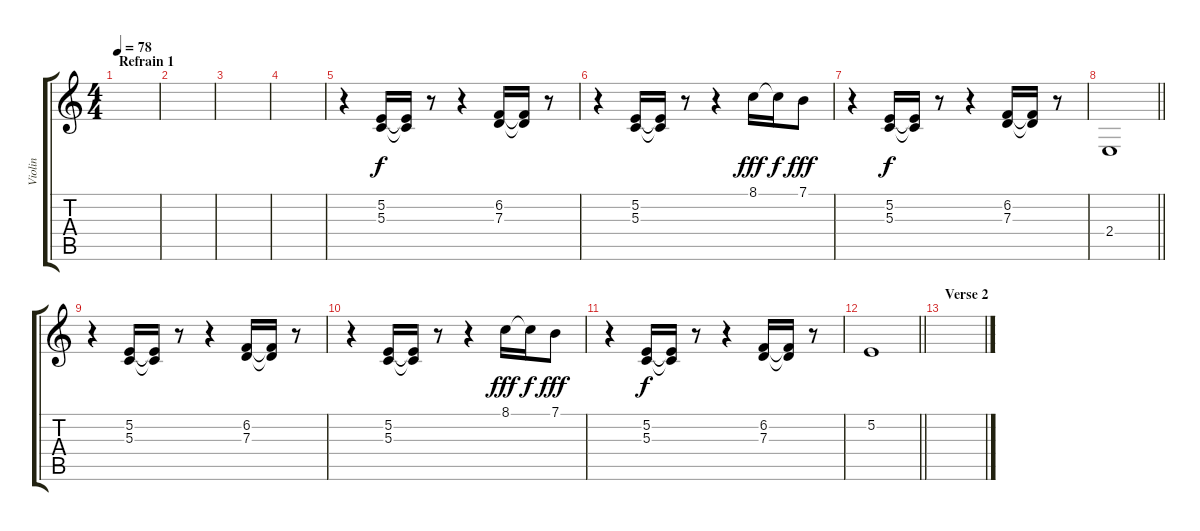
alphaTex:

\track ("Violin" "Violin") {instrument stringensemble1}
\staff {score tabs}
\tuning (E4 B3 G3 D3 A2 E2) {hide}
\ts (4 4)
\section ("" "Refrain 1")
\tempo 78
\clef g2
\ks c
|
|
|
|
r.4{beam merge} (5.2 5.3).16 (5.2{t} 5.3{t}).16 r.8 r.4{beam merge} (6.2 7.3).16 (6.2{t} 7.3{t}).16 r.8 |
r.4{beam merge} (5.2 5.3).16 (5.2{t} 5.3{t}).16 r.8 r.4{beam merge} 8.1.16{dy fff} 8.1{t}.16{dy f} 7.1.8{dy fff} |
r.4{beam merge} (5.2 5.3).16{dy f} (5.2{t} 5.3{t}).16 r.8 r.4{beam merge} (6.2 7.3).16 (6.2{t} 7.3{t}).16 r.8 |
\barLineRight lightlight
2.4.1 |
r.4{beam merge} (5.2 5.3).16 (5.2{t} 5.3{t}).16 r.8 r.4{beam merge} (6.2 7.3).16 (6.2{t} 7.3{t}).16 r.8 |
r.4{beam merge} (5.2 5.3).16 (5.2{t} 5.3{t}).16 r.8 r.4{beam merge} 8.1.16{dy fff} 8.1{t}.16{dy f} 7.1.8{dy fff} |
r.4{beam merge} (5.2 5.3).16{dy f} (5.2{t} 5.3{t}).16 r.8 r.4{beam merge} (6.2 7.3).16 (6.2{t} 7.3{t}).16 r.8 |
\barLineRight lightlight
5.2.1 |
\section ("" "Verse 2")
